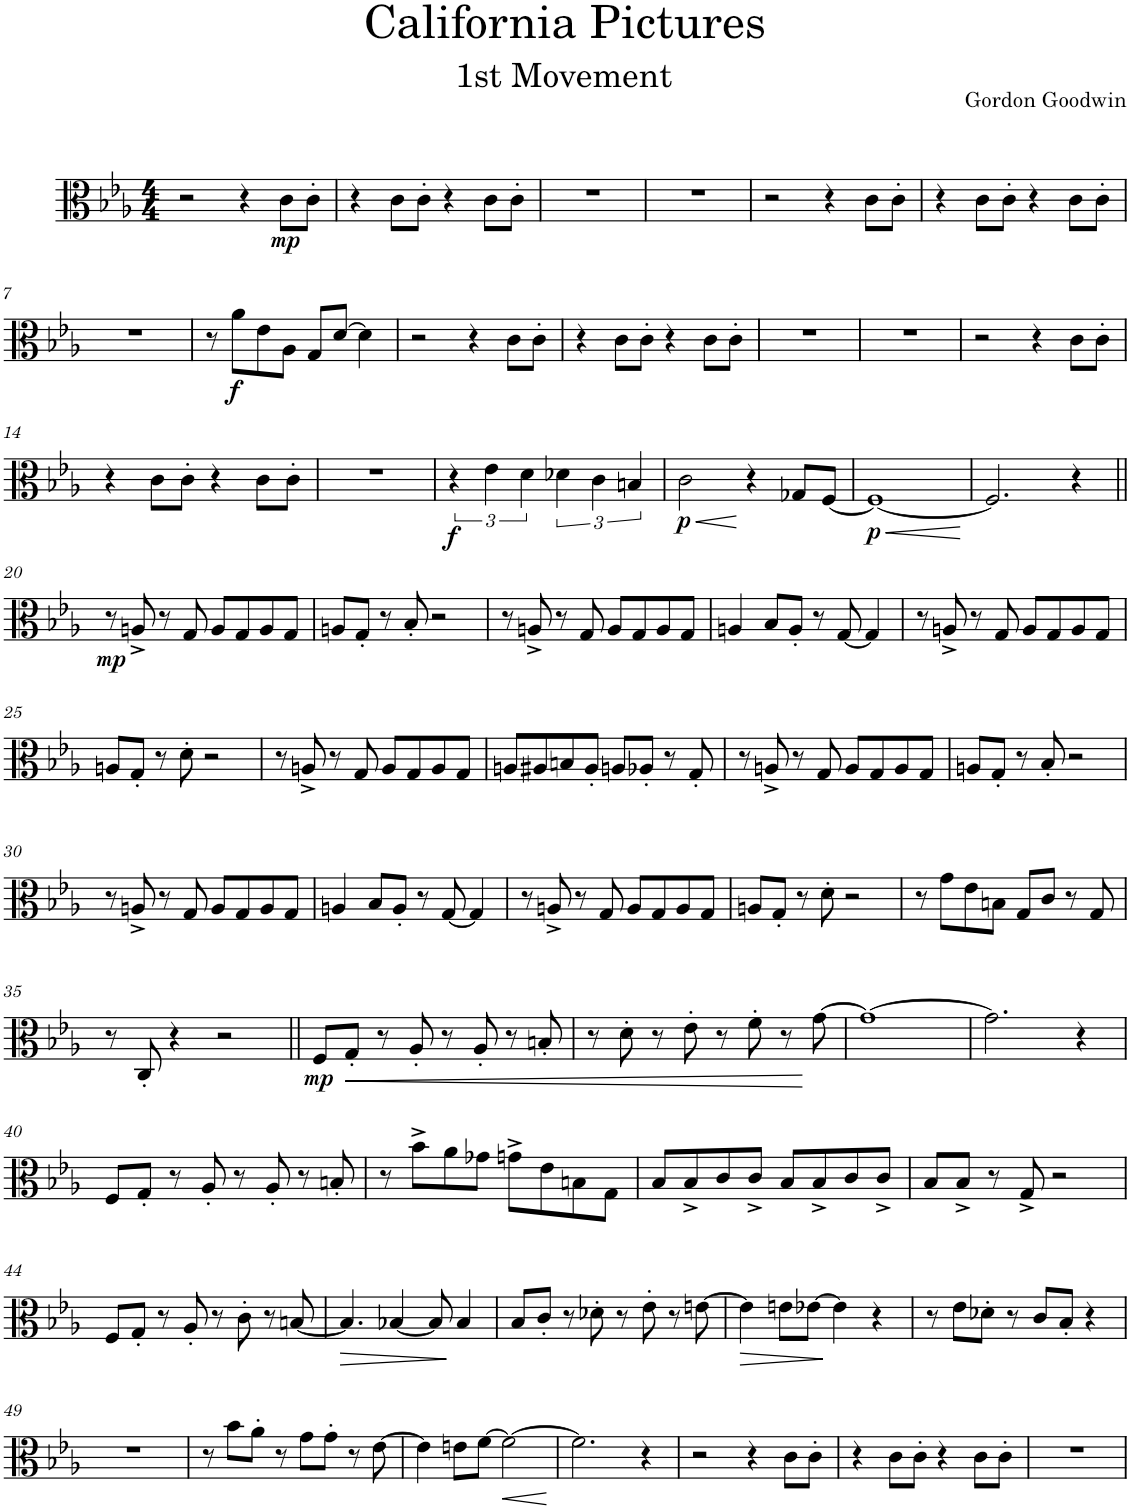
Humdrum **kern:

**kern	**dynam
*part1	*part1
*staff1	*staff1
*I"Viola	*
*I'Vla	*
*clefC3	*
*k[b-e-a-]	*
*M4/4	*
=1	=1
2r	.
4r	.
!	!LO:DY:b
8c\L	mp
8c'\J	.
=2	=2
4r	.
8c\L	.
8c'\J	.
4r	.
8c\L	.
8c'\J	.
=3	=3
1r	.
=4	=4
1r	.
=5	=5
2r	.
4r	.
8c\L	.
8c'\J	.
=6	=6
4r	.
8c\L	.
8c'\J	.
4r	.
8c\L	.
8c'\J	.
!!LO:LB:g=z
=7	=7
1r	.
=8	=8
8r	.
!	!LO:DY:b
8a-\L	f
8e-\	.
8A-\J	.
8G/L	.
[8d/J	.
4d\]	.
=9	=9
2r	.
4r	.
8c\L	.
8c'\J	.
=10	=10
4r	.
8c\L	.
8c'\J	.
4r	.
8c\L	.
8c'\J	.
=11	=11
1r	.
=12	=12
1r	.
=13	=13
2r	.
4r	.
8c\L	.
8c'\J	.
!!LO:LB:g=z
=14	=14
4r	.
8c\L	.
8c'\J	.
4r	.
8c\L	.
8c'\J	.
=15	=15
1r	.
=16	=16
!	!LO:DY:b
6r	f
6e-\	.
6d\	.
6d-X\	.
6c\	.
6Bn/	.
=17	=17
!	!LO:HP:b
!	!LO:DY:n=1:b
2c\	< p
4r	[
8G-X/L	.
[8F/J	.
=18	=18
!	!LO:HP:b
!	!LO:DY:n=1:b
1F_	< p
.	[
=19	=19
2.F/]	.
4r	.
!!LO:LB:g=z
=20||	=20||
!	!LO:DY:b
8r	mp
8An^/	.
8r	.
8G/	.
8A/L	.
8G/	.
8A/	.
8G/J	.
=21	=21
8An/L	.
8G'/J	.
8r	.
8B-'/	.
2r	.
=22	=22
8r	.
8An^/	.
8r	.
8G/	.
8A/L	.
8G/	.
8A/	.
8G/J	.
=23	=23
4An/	.
8B-/L	.
8A'/J	.
8r	.
[8G/	.
4G/]	.
=24	=24
8r	.
8An^/	.
8r	.
8G/	.
8A/L	.
8G/	.
8A/	.
8G/J	.
!!LO:LB:g=z
=25	=25
8An/L	.
8G'/J	.
8r	.
8d'\	.
2r	.
=26	=26
8r	.
8An^/	.
8r	.
8G/	.
8A/L	.
8G/	.
8A/	.
8G/J	.
=27	=27
8An/L	.
8A#X/	.
8Bn/	.
8A#'/J	.
8An/L	.
8A-X'/J	.
8r	.
8G'/	.
=28	=28
8r	.
8An^/	.
8r	.
8G/	.
8A/L	.
8G/	.
8A/	.
8G/J	.
=29	=29
8An/L	.
8G'/J	.
8r	.
8B-'/	.
2r	.
!!LO:LB:g=z
=30	=30
8r	.
8An^/	.
8r	.
8G/	.
8A/L	.
8G/	.
8A/	.
8G/J	.
=31	=31
4An/	.
8B-/L	.
8A'/J	.
8r	.
[8G/	.
4G/]	.
=32	=32
8r	.
8An^/	.
8r	.
8G/	.
8A/L	.
8G/	.
8A/	.
8G/J	.
=33	=33
8An/L	.
8G'/J	.
8r	.
8d'\	.
2r	.
=34	=34
8r	.
8g\L	.
8e-\	.
8Bn\J	.
8G/L	.
8c/J	.
8r	.
8G/	.
!!LO:LB:g=z
=35	=35
8r	.
8C'/	.
4r	.
2r	.
=36||	=36||
!	!LO:DY:b
8F/L	mp
!	!LO:HP:b
8G'/J	<
8r	.
8A-'/	.
8r	.
8A-'/	.
8r	.
8Bn'/	.
=37	=37
8r	.
8d'\	.
8r	.
8e-'\	.
8r	.
8f'\	.
8r	.
[8g\	[
=38	=38
1g_	.
=39	=39
2.g\]	.
4r	.
!!LO:LB:g=z
=40	=40
8F/L	.
8G'/J	.
8r	.
8A-'/	.
8r	.
8A-'/	.
8r	.
8Bn'/	.
=41	=41
8r	.
8b-^\L	.
8a-\	.
8g-X\J	.
8gn^\L	.
8e-\	.
8Bn\	.
8G\J	.
=42	=42
8B-/L	.
8B-^/	.
8c/	.
8c^/J	.
8B-/L	.
8B-^/	.
8c/	.
8c^/J	.
=43	=43
8B-/L	.
8B-^/J	.
8r	.
8G^/	.
2r	.
!!LO:LB:g=z
=44	=44
8F/L	.
8G'/J	.
8r	.
8A-'/	.
8r	.
8c'\	.
8r	.
[8Bn/	.
=45	=45
!	!LO:HP:b
4.B/]	>
[4B-X/	.
8B-/]	.
4B-/	]
=46	=46
8B-/L	.
8c'/J	.
8r	.
8d-X'\	.
8r	.
8e-'\	.
8r	.
[8en\	.
=47	=47
!	!LO:HP:b
4e\]	>
8en\L	.
[8e-X\J	.
4e-\]	]
4r	.
=48	=48
8r	.
8e-\L	.
8d-X'\J	.
8r	.
8c/L	.
8B-'/J	.
4r	.
!!LO:LB:g=z
=49	=49
1r	.
=50	=50
8r	.
8b-\L	.
8a-'\J	.
8r	.
8g\L	.
8g'\J	.
8r	.
[8e-\	.
=51	=51
4e-\]	.
8en\L	.
[8f\J	.
!	!LO:HP:b
2f\_	<
.	[
=52	=52
2.f\]	.
4r	.
=53	=53
2r	.
4r	.
8c\L	.
8c'\J	.
=54	=54
4r	.
8c\L	.
8c'\J	.
4r	.
8c\L	.
8c'\J	.
=55	=55
1r	.
=	=
*-	*-
